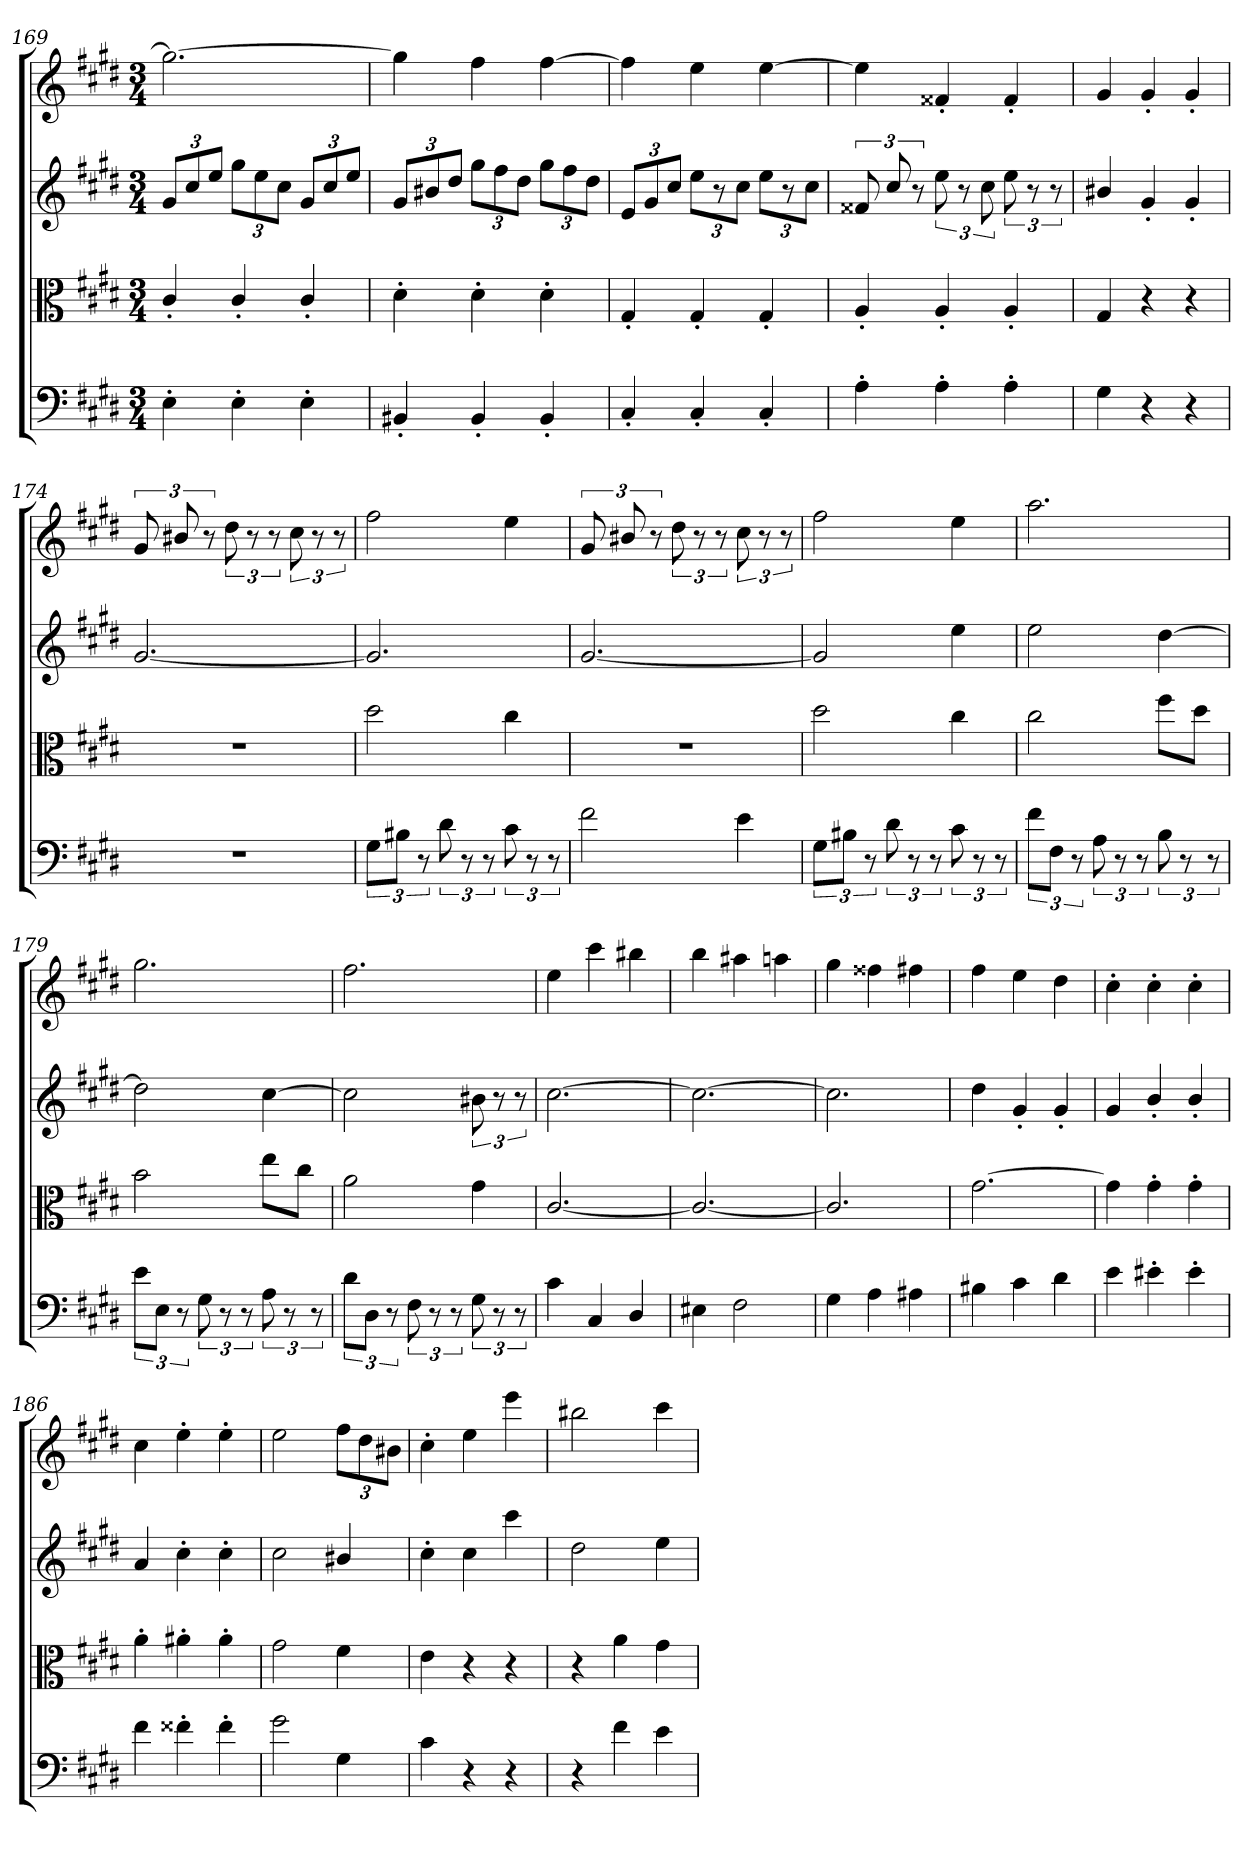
**kern	**kern	**kern	**kern
*part4	*part3	*part2	*part1
*staff4	*staff3	*staff2	*staff1
*clefF4	*clefC3	*clefG2	*clefG2
*k[f#c#g#d#]	*k[f#c#g#d#]	*k[f#c#g#d#]	*k[f#c#g#d#]
*E:	*E:	*E:	*E:
*M3/4	*M3/4	*M3/4	*M3/4
=169	=169	=169	=169
4E'\	4c#'/	12g#/L	2.gg#\_
.	.	12cc#/	.
.	.	12ee/J	.
4E'\	4c#'/	12gg#\L	.
.	.	12ee\	.
.	.	12cc#\J	.
4E'\	4c#'/	12g#/L	.
.	.	12cc#/	.
.	.	12ee/J	.
=170	=170	=170	=170
4BB#X'/	4d#'\	12g#/L	4gg#\]
.	.	12b#X/	.
.	.	12dd#/J	.
4BB#'/	4d#'\	12gg#\L	4ff#\
.	.	12ff#\	.
.	.	12dd#\J	.
4BB#'/	4d#'\	12gg#\L	[4ff#\
.	.	12ff#\	.
.	.	12dd#\J	.
=171	=171	=171	=171
4C#'/	4G#'/	12e/L	4ff#\]
.	.	12g#/	.
.	.	12cc#/J	.
4C#'/	4G#'/	12ee\L	4ee\
.	.	12r	.
.	.	12cc#\J	.
4C#'/	4G#'/	12ee\L	[4ee\
.	.	12r	.
.	.	12cc#\J	.
=172	=172	=172	=172
4A'\	4A'/	12f##X/	4ee\]
.	.	12cc#/	.
.	.	12r	.
4A'\	4A'/	12ee\	4f##X'/
.	.	12r	.
.	.	12cc#\	.
4A'\	4A'/	12ee\	4f##'/
.	.	12r	.
.	.	12r	.
=173	=173	=173	=173
4G#\	4G#/	4b#X/	4g#/
4r	4r	4g#'/	4g#'/
4r	4r	4g#'/	4g#'/
=174	=174	=174	=174
2.r	2.r	[2.g#/	12g#/
.	.	.	12b#X/
.	.	.	12r
.	.	.	12dd#\
.	.	.	12r
.	.	.	12r
.	.	.	12cc#\
.	.	.	12r
.	.	.	12r
=175	=175	=175	=175
12G#\L	2dd#\	2.g#/]	2ff#\
12B#X\J	.	.	.
12r	.	.	.
12d#\	.	.	.
12r	.	.	.
12r	.	.	.
12c#\	4cc#\	.	4ee\
12r	.	.	.
12r	.	.	.
=176	=176	=176	=176
2f#\	2.r	[2.g#/	12g#/
.	.	.	12b#X/
.	.	.	12r
.	.	.	12dd#\
.	.	.	12r
.	.	.	12r
4e\	.	.	12cc#\
.	.	.	12r
.	.	.	12r
=177	=177	=177	=177
12G#\L	2dd#\	2g#/]	2ff#\
12B#X\J	.	.	.
12r	.	.	.
12d#\	.	.	.
12r	.	.	.
12r	.	.	.
12c#\	4cc#\	4ee\	4ee\
12r	.	.	.
12r	.	.	.
=178	=178	=178	=178
12f#\L	2cc#\	2ee\	2.aa\
12F#\J	.	.	.
12r	.	.	.
12A\	.	.	.
12r	.	.	.
12r	.	.	.
12B\	8ff#\L	[4dd#\	.
12r	.	.	.
.	8dd#\J	.	.
12r	.	.	.
=179	=179	=179	=179
12e\L	2b\	2dd#\]	2.gg#\
12E\J	.	.	.
12r	.	.	.
12G#\	.	.	.
12r	.	.	.
12r	.	.	.
12A\	8ee\L	[4cc#\	.
12r	.	.	.
.	8cc#\J	.	.
12r	.	.	.
=180	=180	=180	=180
12d#\L	2a\	2cc#\]	2.ff#\
12D#\J	.	.	.
12r	.	.	.
12F#\	.	.	.
12r	.	.	.
12r	.	.	.
12G#\	4g#\	12b#X\	.
12r	.	12r	.
12r	.	12r	.
=181	=181	=181	=181
4c#\	[2.c#/	[2.cc#\	4ee\
4C#/	.	.	4ccc#\
4D#/	.	.	4bb#X\
=182	=182	=182	=182
4E#X\	2.c#/_	2.cc#\_	4bb\
2F#\	.	.	4aa#X\
.	.	.	4aan\
=183	=183	=183	=183
4G#\	2.c#/]	2.cc#\]	4gg#\
4A\	.	.	4ff##X\
4A#X\	.	.	4ff#X\
=184	=184	=184	=184
4B#X\	[2.g#\	4dd#\	4ff#\
4c#\	.	4g#'/	4ee\
4d#\	.	4g#'/	4dd#\
=185	=185	=185	=185
4e\	4g#\]	4g#/	4cc#'\
4e#X'\	4g#'\	4b'/	4cc#'\
4e#'\	4g#'\	4b'/	4cc#'\
=186	=186	=186	=186
4f#\	4a'\	4a/	4cc#\
4f##X'\	4a#X'\	4cc#'\	4ee'\
4f##'\	4a#'\	4cc#'\	4ee'\
=187	=187	=187	=187
2g#\	2g#\	2cc#\	2ee\
4G#\	4f#\	4b#X/	12ff#\L
.	.	.	12dd#\
.	.	.	12b#X\J
=188	=188	=188	=188
4c#\	4e\	4cc#'\	4cc#'\
4r	4r	4cc#\	4ee\
4r	4r	4ccc#\	4eee\
=189	=189	=189	=189
4r	4r	2dd#\	2bb#X\
4f#\	4a\	.	.
4e\	4g#\	4ee\	4ccc#\
=	=	=	=
*-	*-	*-	*-
